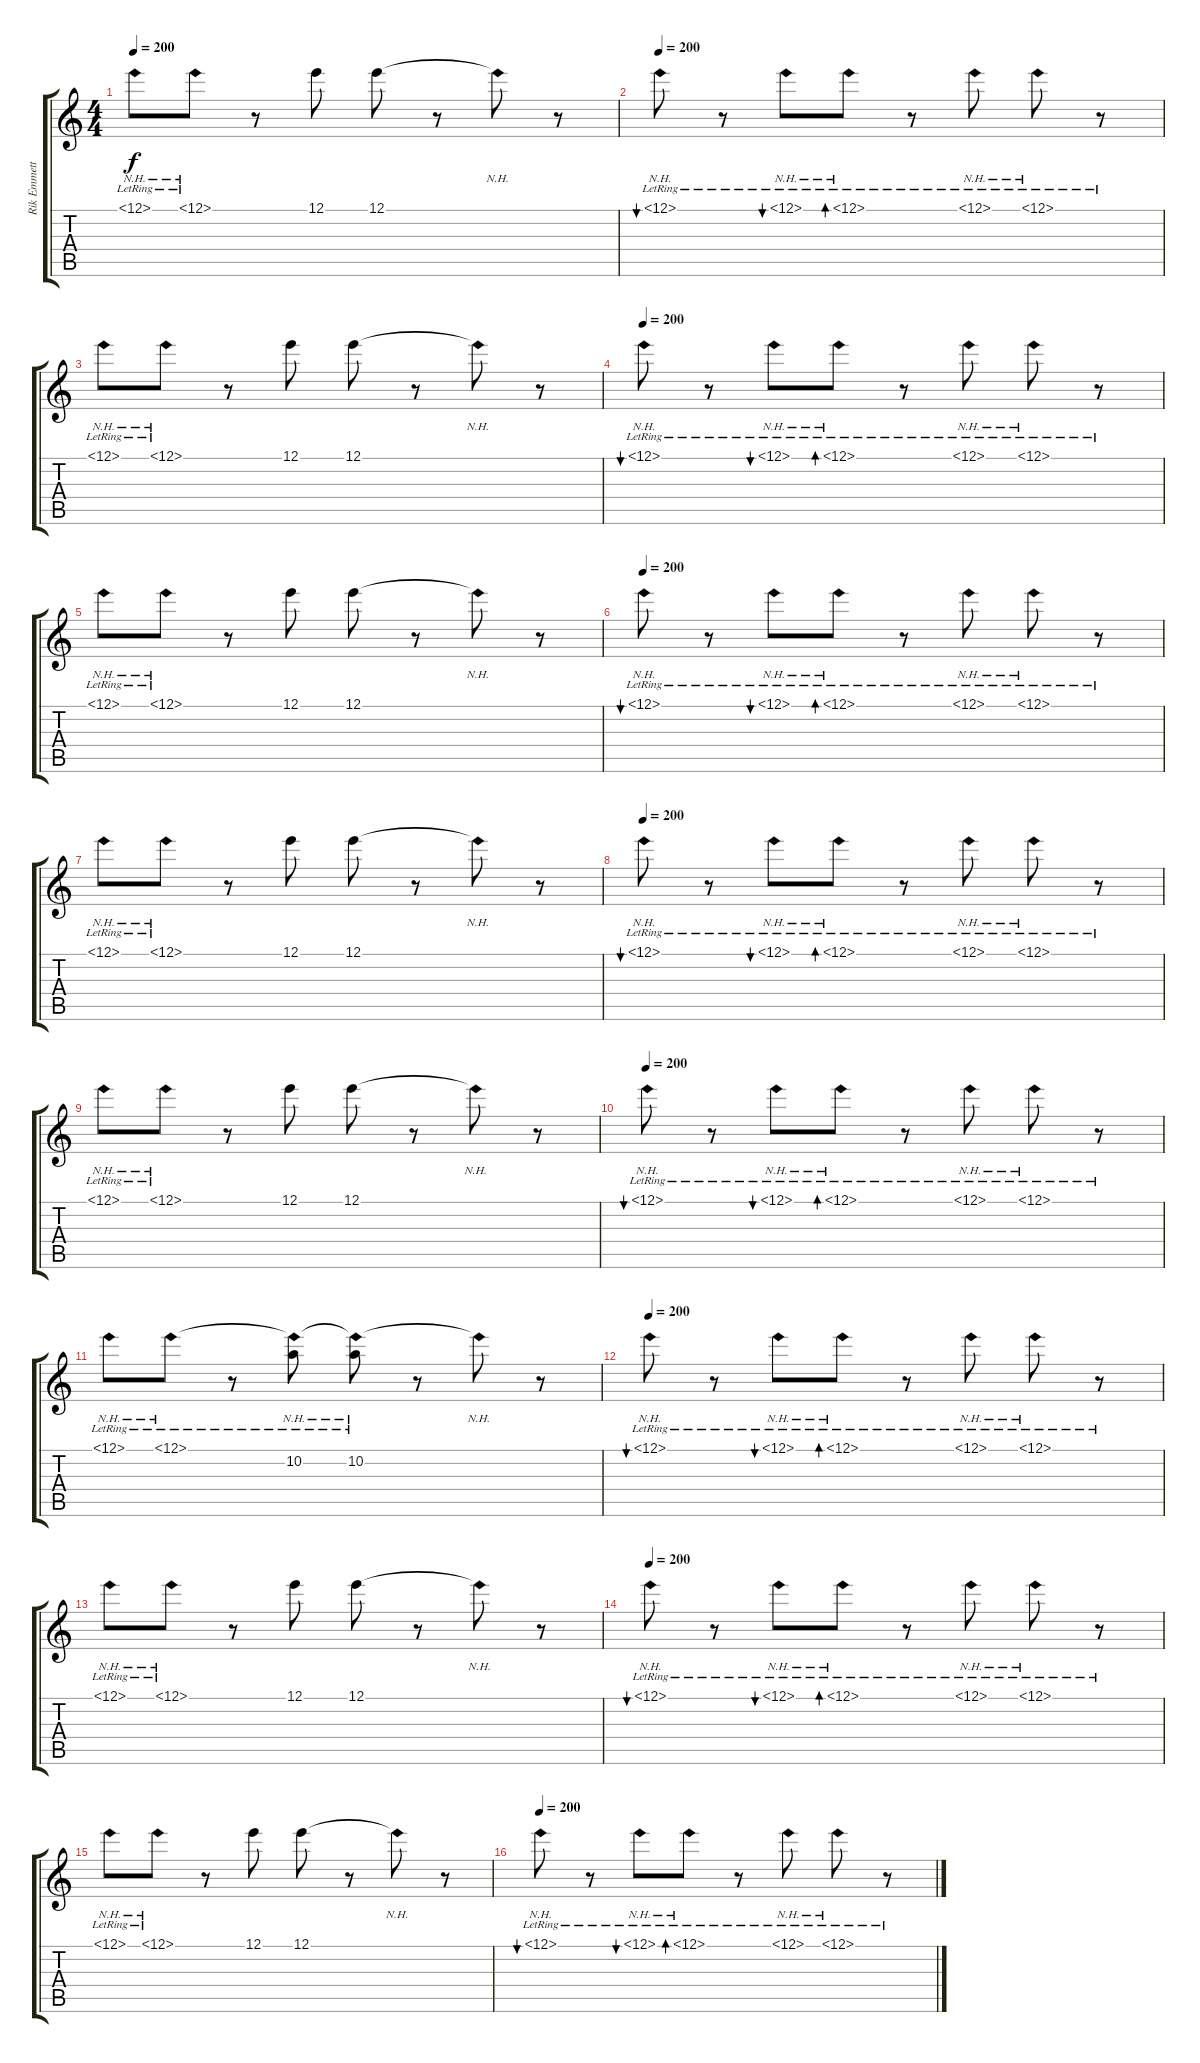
\track ("Rik Emmett" "Rik Emmett") {instrument acousticguitarnylon}
\staff {score tabs}
\tuning (E4 B3 G3 D3 A2 E2) {hide}
\ts (4 4)
\tempo 200
\clef g2
\ks c
12.1{nh lr}.8{dy f} 12.1{nh lr}.8 r.8 12.1.8 12.1.8 r.8 12.1{nh t}.8 r.8 |
\tempo 200
12.1{nh lr}.8{bu 60 volume 11 instrument acousticguitarnylon} r.8 12.1{nh lr}.8{bu 60} 12.1{nh lr}.8{bd 60} r.8 12.1{nh lr}.8 12.1{nh lr}.8 r.8 |
12.1{nh lr}.8 12.1{nh lr}.8 r.8 12.1.8 12.1.8 r.8 12.1{nh t}.8 r.8 |
\tempo 200
12.1{nh lr}.8{bu 60 volume 11 instrument acousticguitarnylon} r.8 12.1{nh lr}.8{bu 60} 12.1{nh lr}.8{bd 60} r.8 12.1{nh lr}.8 12.1{nh lr}.8 r.8 |
12.1{nh lr}.8 12.1{nh lr}.8 r.8 12.1.8 12.1.8 r.8 12.1{nh t}.8 r.8 |
\tempo 200
12.1{nh lr}.8{bu 60 volume 11 instrument acousticguitarnylon} r.8 12.1{nh lr}.8{bu 60} 12.1{nh lr}.8{bd 60} r.8 12.1{nh lr}.8 12.1{nh lr}.8 r.8 |
12.1{nh lr}.8 12.1{nh lr}.8 r.8 12.1.8 12.1.8 r.8 12.1{nh t}.8 r.8 |
\tempo 200
12.1{nh lr}.8{bu 60 volume 11 instrument acousticguitarnylon} r.8 12.1{nh lr}.8{bu 60} 12.1{nh lr}.8{bd 60} r.8 12.1{nh lr}.8 12.1{nh lr}.8 r.8 |
12.1{nh lr}.8 12.1{nh lr}.8 r.8 12.1.8 12.1.8 r.8 12.1{nh t}.8 r.8 |
\tempo 200
12.1{nh lr}.8{bu 60 volume 0 instrument acousticguitarnylon} r.8 12.1{nh lr}.8{bu 60} 12.1{nh lr}.8{bd 60} r.8 12.1{nh lr}.8 12.1{nh lr}.8 r.8 |
12.1{nh lr}.8 12.1{nh lr}.8 r.8 (12.1{nh t} 10.2{lr}).8 (12.1{nh t} 10.2{lr}).8 r.8 12.1{nh t}.8 r.8 |
\tempo 200
12.1{nh lr}.8{bu 60 volume 0 instrument acousticguitarnylon} r.8 12.1{nh lr}.8{bu 60} 12.1{nh lr}.8{bd 60} r.8 12.1{nh lr}.8 12.1{nh lr}.8 r.8 |
12.1{nh lr}.8 12.1{nh lr}.8 r.8 12.1.8 12.1.8 r.8 12.1{nh t}.8 r.8 |
\tempo 200
12.1{nh lr}.8{bu 60 volume 0 instrument acousticguitarnylon} r.8 12.1{nh lr}.8{bu 60} 12.1{nh lr}.8{bd 60} r.8 12.1{nh lr}.8 12.1{nh lr}.8 r.8 |
12.1{nh lr}.8 12.1{nh lr}.8 r.8 12.1.8 12.1.8 r.8 12.1{nh t}.8 r.8 |
\tempo 200
12.1{nh lr}.8{bu 60 volume 0 instrument acousticguitarnylon} r.8 12.1{nh lr}.8{bu 60} 12.1{nh lr}.8{bd 60} r.8 12.1{nh lr}.8 12.1{nh lr}.8 r.8
